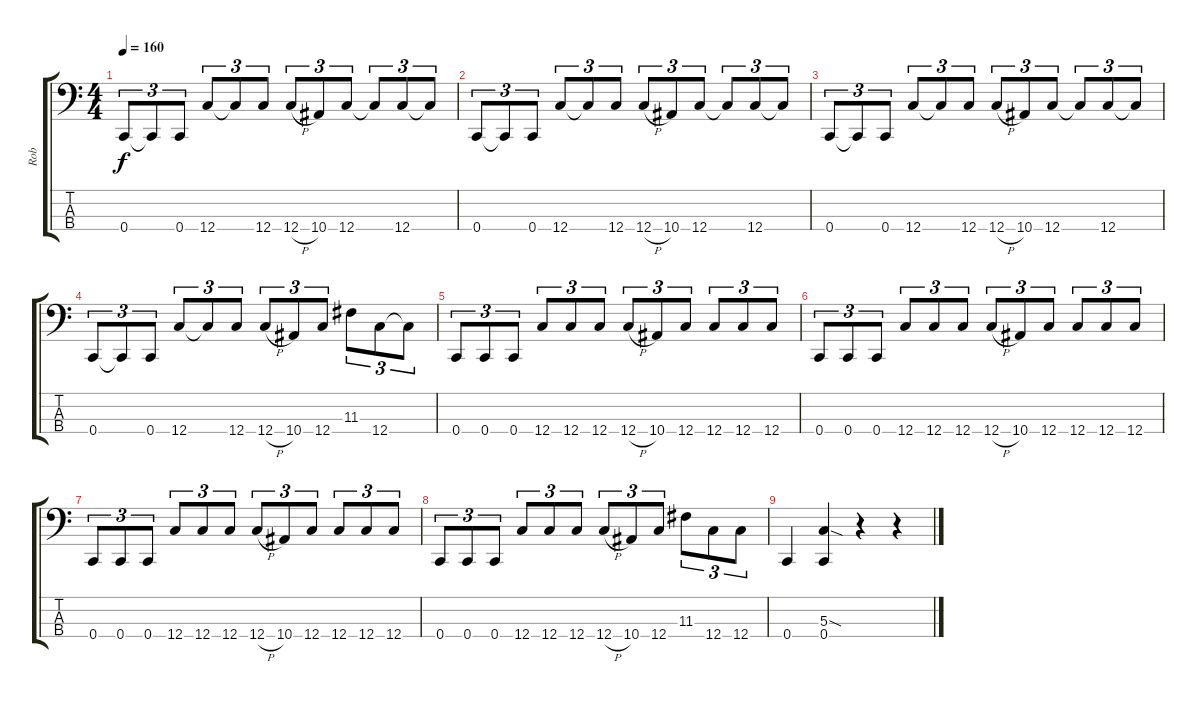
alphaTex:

\track ("Rob" "Rob") {instrument electricbassfinger}
\staff {score tabs}
\tuning (F2 C2 G1 C1) {hide}
\ts (4 4)
\tempo 160
\clef f4
\ks c
0.4.8{tu (3 2) dy f} 0.4{t}.8{tu (3 2)} 0.4.8{tu (3 2)} 12.4.8{tu (3 2)} 12.4{t}.8{tu (3 2)} 12.4.8{tu (3 2)} 12.4{h}.8{tu (3 2)} 10.4.8{tu (3 2)} 12.4.8{tu (3 2)} 12.4{t}.8{tu (3 2)} 12.4.8{tu (3 2)} 12.4{t}.8{tu (3 2)} |
0.4.8{tu (3 2)} 0.4{t}.8{tu (3 2)} 0.4.8{tu (3 2)} 12.4.8{tu (3 2)} 12.4{t}.8{tu (3 2)} 12.4.8{tu (3 2)} 12.4{h}.8{tu (3 2)} 10.4.8{tu (3 2)} 12.4.8{tu (3 2)} 12.4{t}.8{tu (3 2)} 12.4.8{tu (3 2)} 12.4{t}.8{tu (3 2)} |
0.4.8{tu (3 2)} 0.4{t}.8{tu (3 2)} 0.4.8{tu (3 2)} 12.4.8{tu (3 2)} 12.4{t}.8{tu (3 2)} 12.4.8{tu (3 2)} 12.4{h}.8{tu (3 2)} 10.4.8{tu (3 2)} 12.4.8{tu (3 2)} 12.4{t}.8{tu (3 2)} 12.4.8{tu (3 2)} 12.4{t}.8{tu (3 2)} |
0.4.8{tu (3 2)} 0.4{t}.8{tu (3 2)} 0.4.8{tu (3 2)} 12.4.8{tu (3 2)} 12.4{t}.8{tu (3 2)} 12.4.8{tu (3 2)} 12.4{h}.8{tu (3 2)} 10.4.8{tu (3 2)} 12.4.8{tu (3 2)} 11.3.8{tu (3 2)} 12.4.8{tu (3 2)} 12.4{t}.8{tu (3 2)} |
0.4.8{tu (3 2)} 0.4.8{tu (3 2)} 0.4.8{tu (3 2)} 12.4.8{tu (3 2)} 12.4.8{tu (3 2)} 12.4.8{tu (3 2)} 12.4{h}.8{tu (3 2)} 10.4.8{tu (3 2)} 12.4.8{tu (3 2)} 12.4.8{tu (3 2)} 12.4.8{tu (3 2)} 12.4.8{tu (3 2)} |
0.4.8{tu (3 2)} 0.4.8{tu (3 2)} 0.4.8{tu (3 2)} 12.4.8{tu (3 2)} 12.4.8{tu (3 2)} 12.4.8{tu (3 2)} 12.4{h}.8{tu (3 2)} 10.4.8{tu (3 2)} 12.4.8{tu (3 2)} 12.4.8{tu (3 2)} 12.4.8{tu (3 2)} 12.4.8{tu (3 2)} |
0.4.8{tu (3 2)} 0.4.8{tu (3 2)} 0.4.8{tu (3 2)} 12.4.8{tu (3 2)} 12.4.8{tu (3 2)} 12.4.8{tu (3 2)} 12.4{h}.8{tu (3 2)} 10.4.8{tu (3 2)} 12.4.8{tu (3 2)} 12.4.8{tu (3 2)} 12.4.8{tu (3 2)} 12.4.8{tu (3 2)} |
0.4.8{tu (3 2)} 0.4.8{tu (3 2)} 0.4.8{tu (3 2)} 12.4.8{tu (3 2)} 12.4.8{tu (3 2)} 12.4.8{tu (3 2)} 12.4{h}.8{tu (3 2)} 10.4.8{tu (3 2)} 12.4.8{tu (3 2)} 11.3.8{tu (3 2)} 12.4.8{tu (3 2)} 12.4.8{tu (3 2)} |
0.4.4 (5.3{sod} 0.4).4 r.4 r.4
